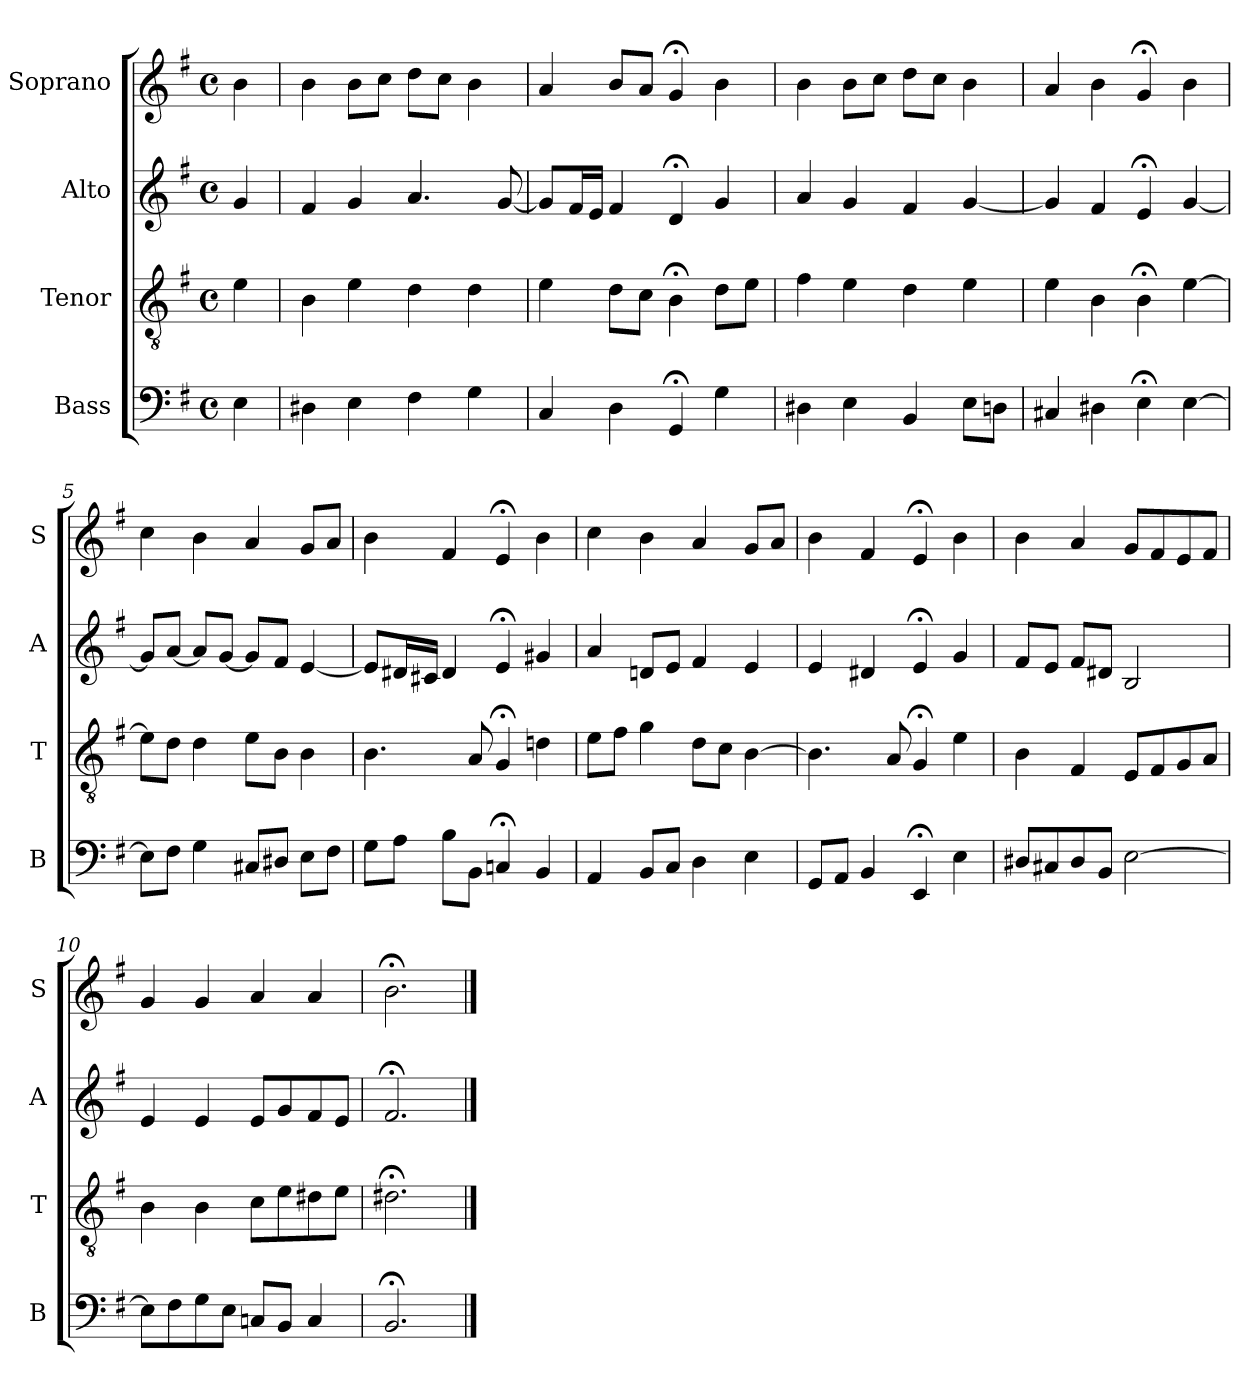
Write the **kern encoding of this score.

**kern	**kern	**kern	**kern
*part4	*part3	*part2	*part1
*staff4	*staff3	*staff2	*staff1
*I"Bass	*I"Tenor	*I"Alto	*I"Soprano
*I'B	*I'T	*I'A	*I'S
*clefF4	*clefGv2	*clefG2	*clefG2
*k[f#]	*k[f#]	*k[f#]	*k[f#]
*e:	*e:	*e:	*e:
*M4/4	*M4/4	*M4/4	*M4/4
*met(c)	*met(c)	*met(c)	*met(c)
*MM100	*MM100	*MM100	*MM100
=	=	=	=
4E	4e	4g	4b
=1	=1	=1	=1
4D#X	4B	4f#	4b
4E	4e	4g	8bL
.	.	.	8ccJ
4F#	4d	4.a	8ddL
.	.	.	8ccJ
4G	4d	.	4b
.	.	[8g	.
=2	=2	=2	=2
4C	4e	8gL]	4a
.	.	16f#L	.
.	.	16eJJ	.
4D	8dL	4f#	8bL
.	8cJ	.	8aJ
4GG;<	4B;<	4d;<	4g;<
4G	8dL	4g	4b
.	8eJ	.	.
=3	=3	=3	=3
4D#Xi	4f#i	4ai	4bi
4E	4e	4g	8bL
.	.	.	8ccJ
4BB	4d	4f#	8ddL
.	.	.	8ccJ
8EL	4e	[4g	4b
8DnJ	.	.	.
=4	=4	=4	=4
4C#Xi	4ei	4gi]	4ai
4D#X	4B	4f#	4b
4E;<	4B;<	4e;<	4g;<
[4E	[4e	[4g	4b
=5	=5	=5	=5
8EL]	8eL]	8gL]	4cc
8F#J	8dJ	[8aJ	.
4G	4d	8aL]	4b
.	.	[8gJ	.
8C#XiL	8eiL	8giL]	4ai
8D#XJ	8BJ	8f#J	.
8EL	4B	[4e	8gL
8F#J	.	.	8aJ
=6	=6	=6	=6
8GL	4.B	8eL]	4b
8AJ	.	16d#XL	.
.	.	16c#XJJ	.
8BL	.	4d#	4f#
8BBJ	8A	.	.
4Cn;<	4G;<	4e;<	4e;<
4BB	4dn	4g#X	4b
=7	=7	=7	=7
4AA	8eL	4a	4cc
.	8f#J	.	.
8BBL	4g	8dnL	4b
8CJ	.	8eJ	.
4D	8dL	4f#	4a
.	8cJ	.	.
4E	[4B	4e	8gL
.	.	.	8aJ
=8	=8	=8	=8
8GGL	4.B]	4e	4b
8AAJ	.	.	.
4BB	.	4d#X	4f#
.	8A	.	.
4EE;<	4G;<	4e;<	4e;<
4E	4e	4g	4b
=9	=9	=9	=9
8D#XL	4B	8f#L	4b
8C#X	.	8eJ	.
8D#	4F#	8f#L	4a
8BBJ	.	8d#XJ	.
[2E	8EL	2B	8gL
.	8F#	.	8f#
.	8G	.	8e
.	8AJ	.	8f#J
=10	=10	=10	=10
8EL]	4B	4e	4g
8F#	.	.	.
8G	4B	4e	4g
8EJ	.	.	.
8CnL	8cL	8eL	4a
8BBJ	8e	8g	.
4C	8d#X	8f#	4a
.	8eJ	8eJ	.
=11	=11	=11	=11
2.BB;<	2.d#X;<	2.f#;<	2.b;<
==	==	==	==
*-	*-	*-	*-
